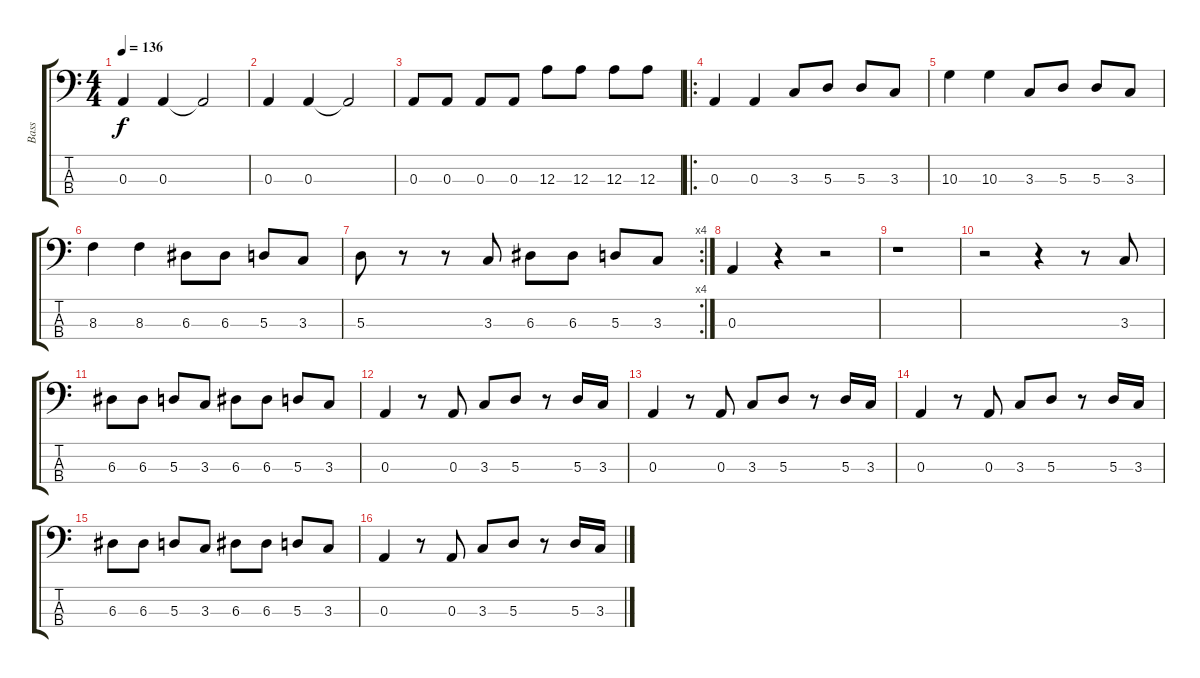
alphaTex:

\track ("Bass" "Bass") {instrument electricbasspick}
\staff {score tabs}
\tuning (G2 D2 A1 E1) {hide}
\ts (4 4)
\tempo 136
\clef f4
\ks c
0.3.4{dy f} 0.3.4 0.3{t}.2 |
0.3.4 0.3.4 0.3{t}.2 |
0.3.8 0.3.8 0.3.8 0.3.8 12.3.8 12.3.8 12.3.8 12.3.8 |
\ro
0.3.4 0.3.4 3.3.8 5.3.8 5.3.8 3.3.8 |
10.3.4 10.3.4 3.3.8 5.3.8 5.3.8 3.3.8 |
8.3.4 8.3.4 6.3.8 6.3.8 5.3.8 3.3.8 |
\rc 4
5.3.8 r.8 r.8 3.3.8 6.3.8 6.3.8 5.3.8 3.3.8 |
0.3.4 r.4 r.2 |
r.1 |
r.2 r.4 r.8 3.3.8 |
6.3.8 6.3.8 5.3.8 3.3.8 6.3.8 6.3.8 5.3.8 3.3.8 |
0.3.4 r.8 0.3.8 3.3.8 5.3.8 r.8 5.3.16 3.3.16 |
0.3.4 r.8 0.3.8 3.3.8 5.3.8 r.8 5.3.16 3.3.16 |
0.3.4 r.8 0.3.8 3.3.8 5.3.8 r.8 5.3.16 3.3.16 |
6.3.8 6.3.8 5.3.8 3.3.8 6.3.8 6.3.8 5.3.8 3.3.8 |
0.3.4 r.8 0.3.8 3.3.8 5.3.8 r.8 5.3.16 3.3.16
